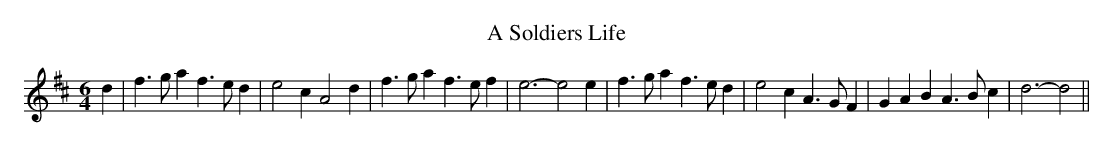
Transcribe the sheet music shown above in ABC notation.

X:1
T:A Soldiers Life
M:6/4
L:1/4
K:D
d|f>ga f>ed|e2c A2d|f>ga f>ef|e3-e2  e|f>ga f>ed|e2c A>GF|GAB A>Bc|d3-d2||
